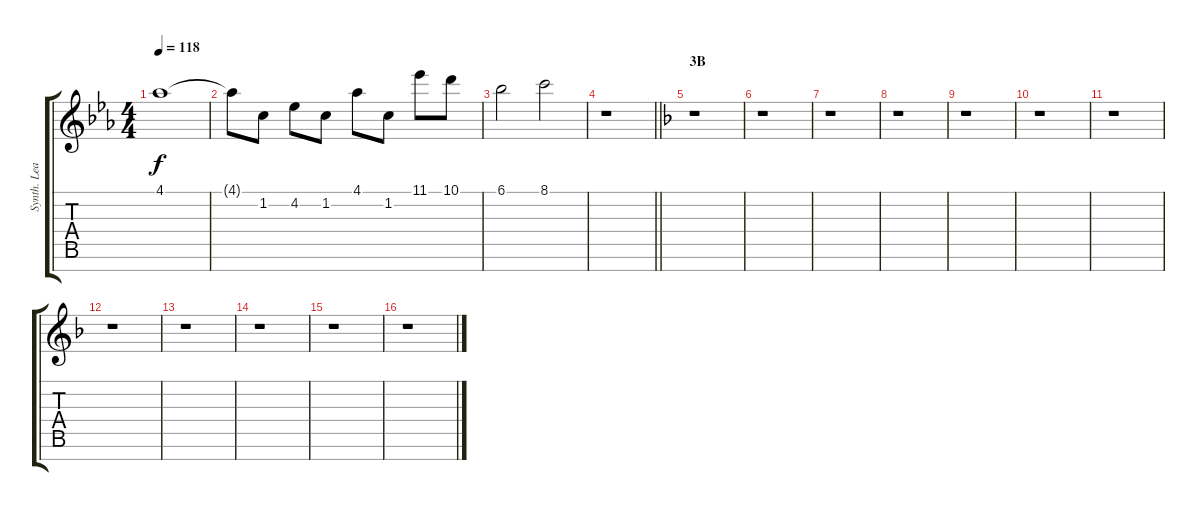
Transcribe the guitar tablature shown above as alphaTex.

\track ("Synth. Lead" "Synth. Lea") {instrument lead3calliope}
\staff {score tabs}
\tuning (E5 B4 G4 D4 A3 E3 B2) {hide}
\ts (4 4)
\tempo 118
\clef g2
\ks eb
4.1.1{dy f} |
4.1{t}.8 1.2.8 4.2.8 1.2.8 4.1.8 1.2.8 11.1.8 10.1.8 |
6.1.2 8.1.2 |
\barLineRight lightlight
r.1 |
\section ("" "3B")
\ks f
r.1 |
r.1 |
r.1 |
r.1 |
r.1 |
r.1 |
r.1 |
r.1 |
r.1 |
r.1 |
r.1 |
r.1
